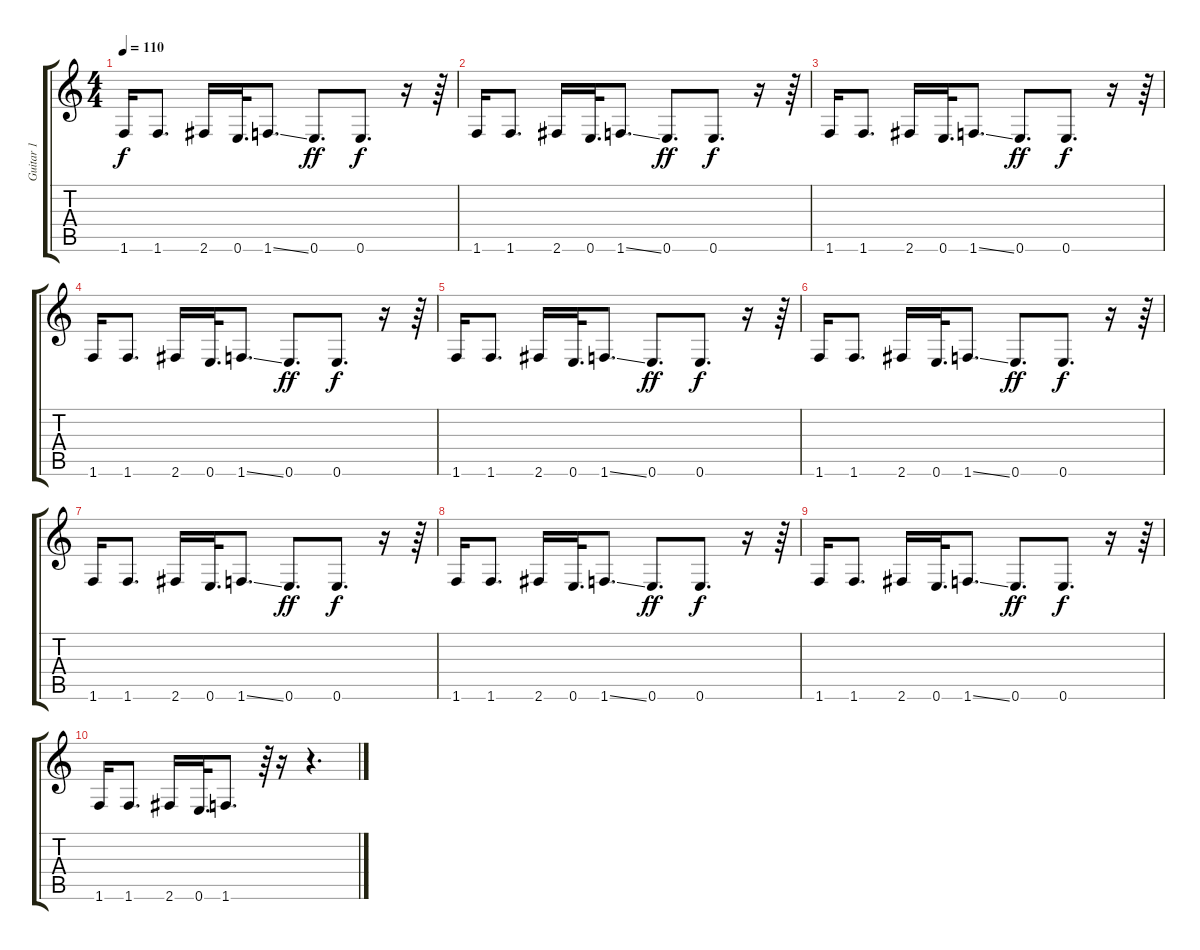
\track ("Guitar 1" "Guitar 1") {instrument distortionguitar}
\staff {score tabs}
\tuning (E4 B3 G3 D3 A2 E2) {hide}
\ts (4 4)
\tempo 110
\clef g2
\ks c
1.6.16{dy f} 1.6.8{d} 2.6.16 0.6.32{d} 1.6{ss}.8{d} 0.6.8{d dy ff} 0.6.8{d dy f} r.16 r.64 |
1.6.16 1.6.8{d} 2.6.16 0.6.32{d} 1.6{ss}.8{d} 0.6.8{d dy ff} 0.6.8{d dy f} r.16 r.64 |
1.6.16 1.6.8{d} 2.6.16 0.6.32{d} 1.6{ss}.8{d} 0.6.8{d dy ff} 0.6.8{d dy f} r.16 r.64 |
1.6.16 1.6.8{d} 2.6.16 0.6.32{d} 1.6{ss}.8{d} 0.6.8{d dy ff} 0.6.8{d dy f} r.16 r.64 |
1.6.16 1.6.8{d} 2.6.16 0.6.32{d} 1.6{ss}.8{d} 0.6.8{d dy ff} 0.6.8{d dy f} r.16 r.64 |
1.6.16 1.6.8{d} 2.6.16 0.6.32{d} 1.6{ss}.8{d} 0.6.8{d dy ff} 0.6.8{d dy f} r.16 r.64 |
1.6.16 1.6.8{d} 2.6.16 0.6.32{d} 1.6{ss}.8{d} 0.6.8{d dy ff} 0.6.8{d dy f} r.16 r.64 |
1.6.16 1.6.8{d} 2.6.16 0.6.32{d} 1.6{ss}.8{d} 0.6.8{d dy ff} 0.6.8{d dy f} r.16 r.64 |
1.6.16 1.6.8{d} 2.6.16 0.6.32{d} 1.6{ss}.8{d} 0.6.8{d dy ff} 0.6.8{d dy f} r.16 r.64 |
1.6.16 1.6.8{d} 2.6.16 0.6.32{d} 1.6.8{d} r.64 r.16 r.4{d}
